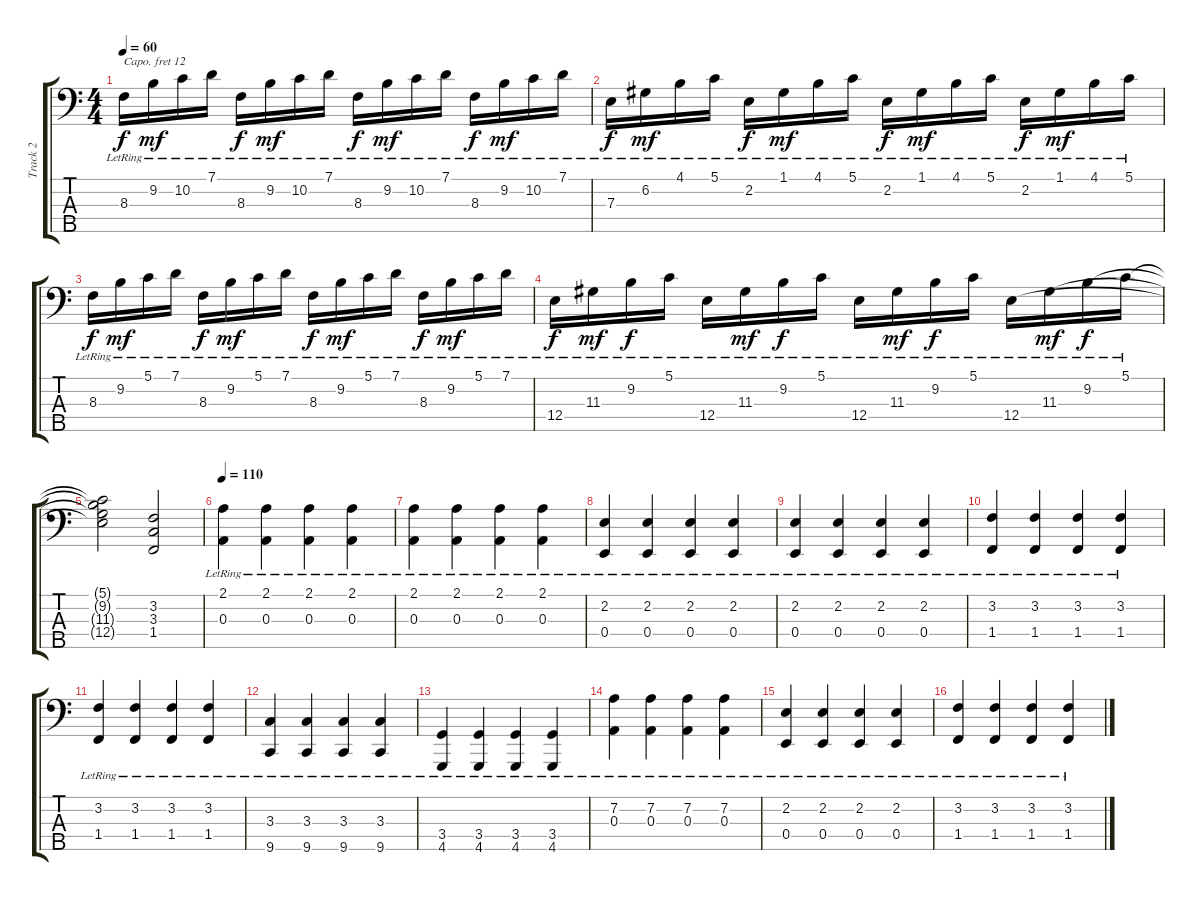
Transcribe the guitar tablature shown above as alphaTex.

\track ("Track 2" "Track 2") {instrument acousticgrandpiano}
\staff {score tabs}
\capo 12
\tuning (G2 D2 A1 E1 Eb0) {hide}
\ts (4 4)
\tempo 60
\clef f4
\ks c
8.3{lr}.16{dy f} 9.2{lr}.16{dy mf} 10.2{lr}.16 7.1{lr}.16 8.3{lr}.16{dy f} 9.2{lr}.16{dy mf} 10.2{lr}.16 7.1{lr}.16 8.3{lr}.16{dy f} 9.2{lr}.16{dy mf} 10.2{lr}.16 7.1{lr}.16 8.3{lr}.16{dy f} 9.2{lr}.16{dy mf} 10.2{lr}.16 7.1{lr}.16 |
7.3{lr}.16{dy f} 6.2{lr}.16{dy mf} 4.1{lr}.16 5.1{lr}.16 2.2{lr}.16{dy f} 1.1{lr}.16{dy mf} 4.1{lr}.16 5.1{lr}.16 2.2{lr}.16{dy f} 1.1{lr}.16{dy mf} 4.1{lr}.16 5.1{lr}.16 2.2{lr}.16{dy f} 1.1{lr}.16{dy mf} 4.1{lr}.16 5.1{lr}.16 |
8.3{lr}.16{dy f} 9.2{lr}.16{dy mf} 5.1{lr}.16 7.1{lr}.16 8.3{lr}.16{dy f} 9.2{lr}.16{dy mf} 5.1{lr}.16 7.1{lr}.16 8.3{lr}.16{dy f} 9.2{lr}.16{dy mf} 5.1{lr}.16 7.1{lr}.16 8.3{lr}.16{dy f} 9.2{lr}.16{dy mf} 5.1{lr}.16 7.1{lr}.16 |
12.4{lr}.16{dy f} 11.3{lr}.16{dy mf} 9.2{lr}.16{dy f} 5.1{lr}.16 12.4{lr}.16 11.3{lr}.16{dy mf} 9.2{lr}.16{dy f} 5.1{lr}.16 12.4{lr}.16 11.3{lr}.16{dy mf} 9.2{lr}.16{dy f} 5.1{lr}.16 12.4{lr}.16 11.3{lr}.16{dy mf} 9.2{lr}.16{dy f} 5.1{lr}.16 |
(5.1{t} 9.2{t} 11.3{t} 12.4{t}).2 (3.2 3.3 1.4).2 |
\tempo 110
(2.1{lr} 0.3{lr}).4 (2.1{lr} 0.3{lr}).4 (2.1{lr} 0.3{lr}).4 (2.1{lr} 0.3{lr}).4 |
(2.1{lr} 0.3{lr}).4 (2.1{lr} 0.3{lr}).4 (2.1{lr} 0.3{lr}).4 (2.1{lr} 0.3{lr}).4 |
(2.2{lr} 0.4{lr}).4 (2.2{lr} 0.4{lr}).4 (2.2{lr} 0.4{lr}).4 (2.2{lr} 0.4{lr}).4 |
(2.2{lr} 0.4{lr}).4 (2.2{lr} 0.4{lr}).4 (2.2{lr} 0.4{lr}).4 (2.2{lr} 0.4{lr}).4 |
(3.2{lr} 1.4{lr}).4 (3.2{lr} 1.4{lr}).4 (3.2{lr} 1.4{lr}).4 (3.2{lr} 1.4{lr}).4 |
(3.2{lr} 1.4{lr}).4 (3.2{lr} 1.4{lr}).4 (3.2{lr} 1.4{lr}).4 (3.2{lr} 1.4{lr}).4 |
(3.3{lr} 9.5{lr}).4 (3.3{lr} 9.5{lr}).4 (3.3{lr} 9.5{lr}).4 (3.3{lr} 9.5{lr}).4 |
(3.4{lr} 4.5{lr}).4 (3.4{lr} 4.5{lr}).4 (3.4{lr} 4.5{lr}).4 (3.4{lr} 4.5{lr}).4 |
(7.2{lr} 0.3{lr}).4 (7.2{lr} 0.3{lr}).4 (7.2{lr} 0.3{lr}).4 (7.2{lr} 0.3{lr}).4 |
(2.2{lr} 0.4{lr}).4 (2.2{lr} 0.4{lr}).4 (2.2{lr} 0.4{lr}).4 (2.2{lr} 0.4{lr}).4 |
(3.2{lr} 1.4{lr}).4 (3.2{lr} 1.4{lr}).4 (3.2{lr} 1.4{lr}).4 (3.2{lr} 1.4{lr}).4
